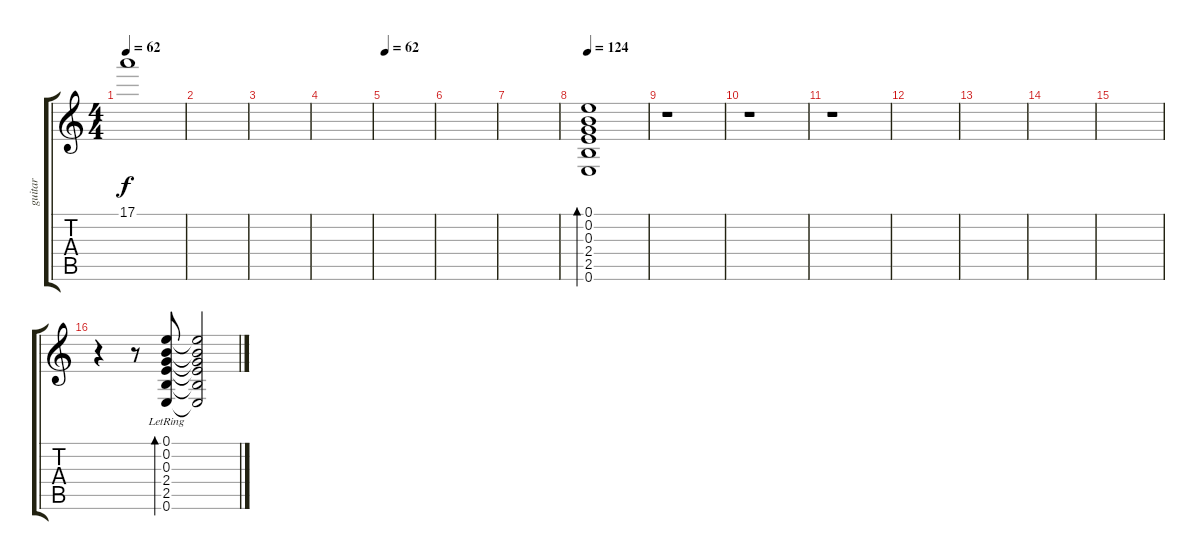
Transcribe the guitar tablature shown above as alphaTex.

\track ("guitar" "guitar") {instrument overdrivenguitar}
\staff {score tabs}
\tuning (E4 B3 G3 D3 A2 E2) {hide}
\ts (4 4)
\tempo 62
\clef g2
\ks c
17.1.1{dy f} |
|
|
|
\tempo 62
|
|
|
\tempo 124
(0.1 0.2 0.3 2.4 2.5 0.6).1{bd 240} |
r.1 |
r.1 |
r.1 |
|
|
|
|
r.4 r.8 (0.1{lr} 0.2{lr} 0.3{lr} 2.4{lr} 2.5{lr} 0.6{lr}).8{bd 240} (0.1{t} 0.2{t} 0.3{t} 2.4{t} 2.5{t} 0.6{t}).2
